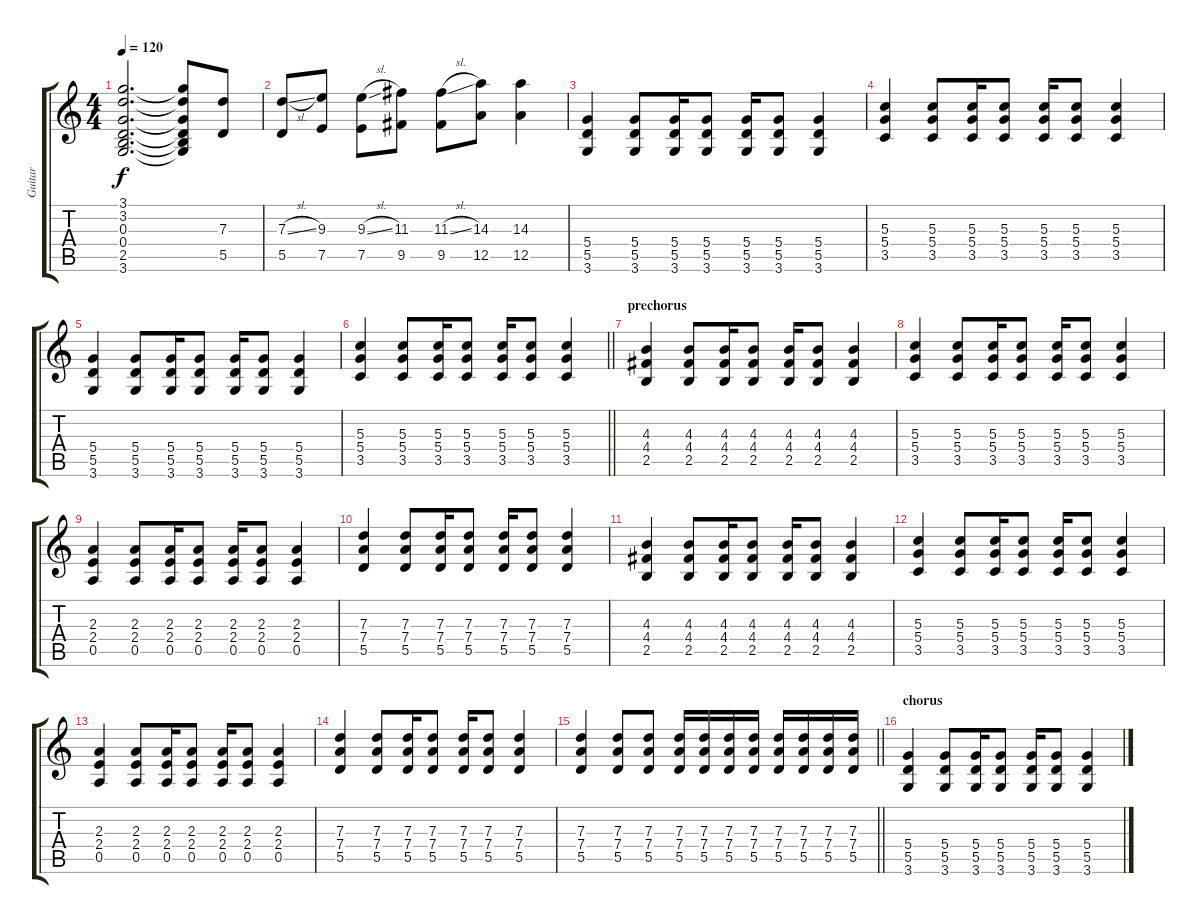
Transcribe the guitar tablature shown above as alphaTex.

\track ("Guitar" "Guitar") {instrument distortionguitar}
\staff {score tabs}
\tuning (E4 B3 G3 D3 A2 E2) {hide}
\ts (4 4)
\tempo 120
\clef g2
\ks c
(3.1 3.2 0.3 0.4 2.5 3.6).2{d dy f} (3.1{t} 3.2{t} 0.3{t} 0.4{t} 2.5{t} 3.6{t}).8 (7.3 5.5).8{instrument distortionguitar} |
(7.3{sl} 5.5).8 (9.3 7.5).8 (9.3{sl} 7.5).8 (11.3 9.5).8 (11.3{sl} 9.5).8 (14.3 12.5).8 (14.3 12.5).4 |
(5.4 5.5 3.6).4 (5.4 5.5 3.6).8 (5.4 5.5 3.6).16 (5.4 5.5 3.6).8 (5.4 5.5 3.6).16 (5.4 5.5 3.6).8 (5.4 5.5 3.6).4 |
(5.3 5.4 3.5).4 (5.3 5.4 3.5).8 (5.3 5.4 3.5).16 (5.3 5.4 3.5).8 (5.3 5.4 3.5).16 (5.3 5.4 3.5).8 (5.3 5.4 3.5).4 |
(5.4 5.5 3.6).4 (5.4 5.5 3.6).8 (5.4 5.5 3.6).16 (5.4 5.5 3.6).8 (5.4 5.5 3.6).16 (5.4 5.5 3.6).8 (5.4 5.5 3.6).4 |
\barLineRight lightlight
(5.3 5.4 3.5).4 (5.3 5.4 3.5).8 (5.3 5.4 3.5).16 (5.3 5.4 3.5).8 (5.3 5.4 3.5).16 (5.3 5.4 3.5).8 (5.3 5.4 3.5).4 |
\section ("" "prechorus")
(4.3 4.4 2.5).4 (4.3 4.4 2.5).8 (4.3 4.4 2.5).16 (4.3 4.4 2.5).8 (4.3 4.4 2.5).16 (4.3 4.4 2.5).8 (4.3 4.4 2.5).4 |
(5.3 5.4 3.5).4 (5.3 5.4 3.5).8 (5.3 5.4 3.5).16 (5.3 5.4 3.5).8 (5.3 5.4 3.5).16 (5.3 5.4 3.5).8 (5.3 5.4 3.5).4 |
(2.3 2.4 0.5).4 (2.3 2.4 0.5).8 (2.3 2.4 0.5).16 (2.3 2.4 0.5).8 (2.3 2.4 0.5).16 (2.3 2.4 0.5).8 (2.3 2.4 0.5).4 |
(7.3 7.4 5.5).4 (7.3 7.4 5.5).8 (7.3 7.4 5.5).16 (7.3 7.4 5.5).8 (7.3 7.4 5.5).16 (7.3 7.4 5.5).8 (7.3 7.4 5.5).4 |
(4.3 4.4 2.5).4 (4.3 4.4 2.5).8 (4.3 4.4 2.5).16 (4.3 4.4 2.5).8 (4.3 4.4 2.5).16 (4.3 4.4 2.5).8 (4.3 4.4 2.5).4 |
(5.3 5.4 3.5).4 (5.3 5.4 3.5).8 (5.3 5.4 3.5).16 (5.3 5.4 3.5).8 (5.3 5.4 3.5).16 (5.3 5.4 3.5).8 (5.3 5.4 3.5).4 |
(2.3 2.4 0.5).4 (2.3 2.4 0.5).8 (2.3 2.4 0.5).16 (2.3 2.4 0.5).8 (2.3 2.4 0.5).16 (2.3 2.4 0.5).8 (2.3 2.4 0.5).4 |
(7.3 7.4 5.5).4 (7.3 7.4 5.5).8 (7.3 7.4 5.5).16 (7.3 7.4 5.5).8 (7.3 7.4 5.5).16 (7.3 7.4 5.5).8 (7.3 7.4 5.5).4 |
\barLineRight lightlight
(7.3 7.4 5.5).4 (7.3 7.4 5.5).8 (7.3 7.4 5.5).8 (7.3 7.4 5.5).16 (7.3 7.4 5.5).16 (7.3 7.4 5.5).16 (7.3 7.4 5.5).16 (7.3 7.4 5.5).16 (7.3 7.4 5.5).16 (7.3 7.4 5.5).16 (7.3 7.4 5.5).16 |
\section ("" "chorus")
(5.4 5.5 3.6).4 (5.4 5.5 3.6).8 (5.4 5.5 3.6).16 (5.4 5.5 3.6).8 (5.4 5.5 3.6).16 (5.4 5.5 3.6).8 (5.4 5.5 3.6).4
